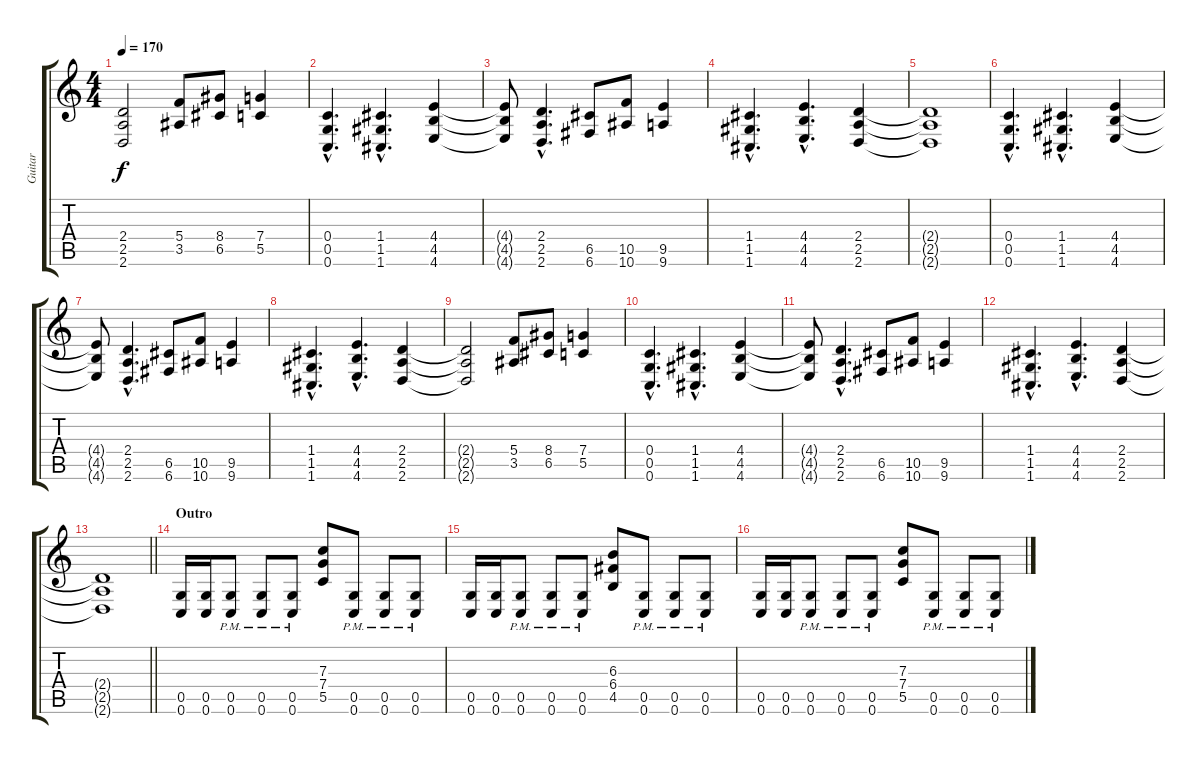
\track ("Guitar" "Guitar") {instrument distortionguitar}
\staff {score tabs}
\tuning (D4 A3 F3 C3 G2 C2) {hide}
\ts (4 4)
\tempo 170
\clef g2
\ks c
(2.4{t} 2.5{t} 2.6{t}).2{dy f} (5.4 3.5).8 (8.4 6.5).8 (7.4 5.5).4 |
(0.4{hac} 0.5{hac} 0.6{hac}).4{d} (1.4{hac} 1.5{hac} 1.6{hac}).4{d} (4.4 4.5 4.6).4 |
(4.4{t} 4.5{t} 4.6{t}).8 (2.4{hac} 2.5{hac} 2.6{hac}).4{d} (6.5 6.6).8 (10.5 10.6).8 (9.5 9.6).4 |
(1.4{hac} 1.5{hac} 1.6{hac}).4{d} (4.4{hac} 4.5{hac} 4.6{hac}).4{d} (2.4 2.5 2.6).4 |
(2.4{t} 2.5{t} 2.6{t}).1 |
(0.4{hac} 0.5{hac} 0.6{hac}).4{d} (1.4{hac} 1.5{hac} 1.6{hac}).4{d} (4.4 4.5 4.6).4 |
(4.4{t} 4.5{t} 4.6{t}).8 (2.4{hac} 2.5{hac} 2.6{hac}).4{d} (6.5 6.6).8 (10.5 10.6).8 (9.5 9.6).4 |
(1.4{hac} 1.5{hac} 1.6{hac}).4{d} (4.4{hac} 4.5{hac} 4.6{hac}).4{d} (2.4 2.5 2.6).4 |
(2.4{t} 2.5{t} 2.6{t}).2 (5.4 3.5).8 (8.4 6.5).8 (7.4 5.5).4 |
(0.4{hac} 0.5{hac} 0.6{hac}).4{d} (1.4{hac} 1.5{hac} 1.6{hac}).4{d} (4.4 4.5 4.6).4 |
(4.4{t} 4.5{t} 4.6{t}).8 (2.4{hac} 2.5{hac} 2.6{hac}).4{d} (6.5 6.6).8 (10.5 10.6).8 (9.5 9.6).4 |
(1.4{hac} 1.5{hac} 1.6{hac}).4{d} (4.4{hac} 4.5{hac} 4.6{hac}).4{d} (2.4 2.5 2.6).4 |
\barLineRight lightlight
(2.4{t} 2.5{t} 2.6{t}).1 |
\section ("" "Outro")
(0.5 0.6).16 (0.5 0.6).16 (0.5{pm} 0.6{pm}).8 (0.5{pm} 0.6{pm}).8 (0.5{pm} 0.6{pm}).8 (7.3 7.4 5.5).8 (0.5{pm} 0.6{pm}).8 (0.5{pm} 0.6{pm}).8 (0.5{pm} 0.6{pm}).8 |
(0.5 0.6).16 (0.5 0.6).16 (0.5{pm} 0.6{pm}).8 (0.5{pm} 0.6{pm}).8 (0.5{pm} 0.6{pm}).8 (6.3 6.4 4.5).8 (0.5{pm} 0.6{pm}).8 (0.5{pm} 0.6{pm}).8 (0.5{pm} 0.6{pm}).8 |
(0.5 0.6).16 (0.5 0.6).16 (0.5{pm} 0.6{pm}).8 (0.5{pm} 0.6{pm}).8 (0.5{pm} 0.6{pm}).8 (7.3 7.4 5.5).8 (0.5{pm} 0.6{pm}).8 (0.5{pm} 0.6{pm}).8 (0.5{pm} 0.6{pm}).8
